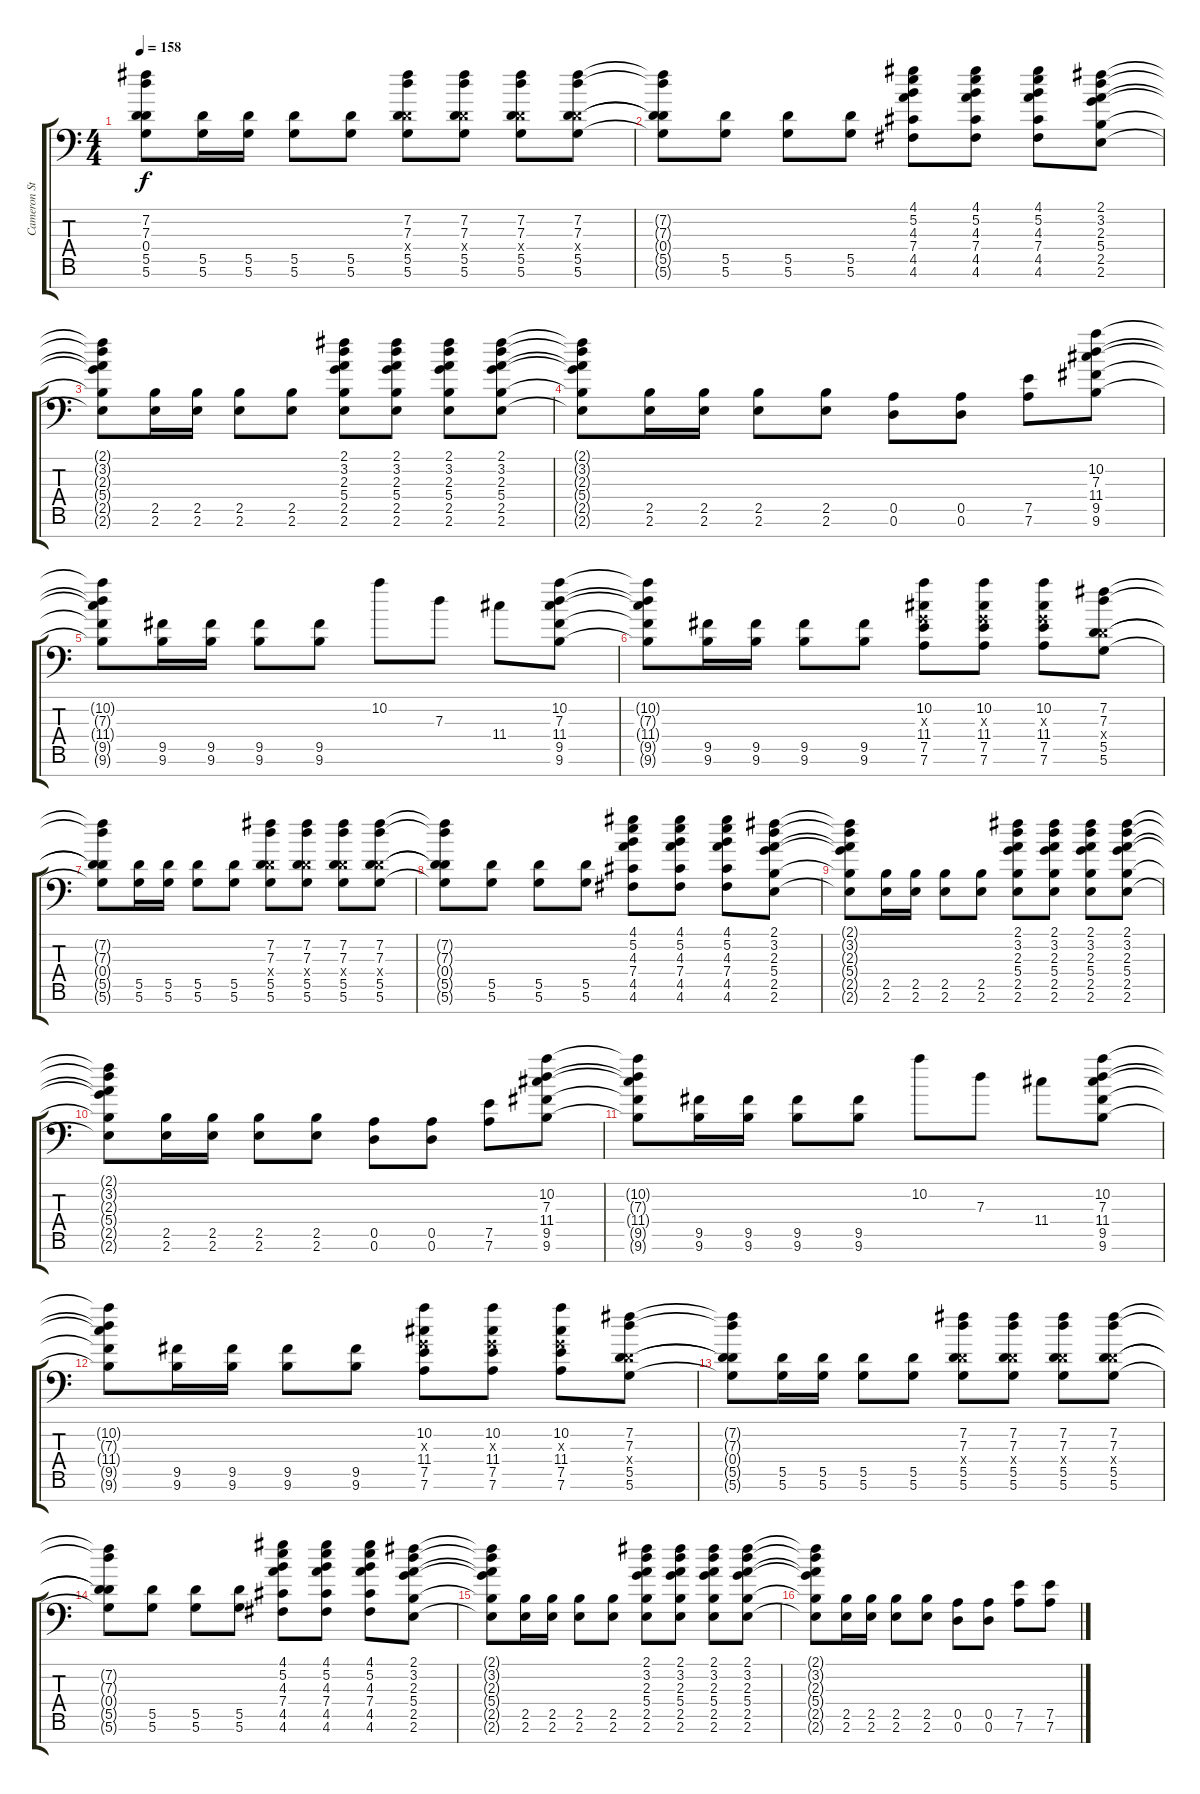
\track ("Cameron Stucky" "Cameron St") {instrument distortionguitar}
\staff {score tabs}
\tuning (E4 B3 G3 D3 A2 D2 A1) {hide}
\ts (4 4)
\tempo 158
\clef f4
\ks c
(7.2{t} 7.3{t} 0.4{t} 5.5{t} 5.6{t}).8{dy f} (5.5 5.6).16 (5.5 5.6).16 (5.5 5.6).8 (5.5 5.6).8 (7.2 7.3 0.4{x} 5.5 5.6).8 (7.2 7.3 0.4{x} 5.5 5.6).8 (7.2 7.3 0.4{x} 5.5 5.6).8 (7.2 7.3 0.4{x} 5.5 5.6).8 |
(7.2{t} 7.3{t} 0.4{t} 5.5{t} 5.6{t}).8 (5.5 5.6).8 (5.5 5.6).8 (5.5 5.6).8 (4.1 5.2 4.3 7.4 4.5 4.6).8 (4.1 5.2 4.3 7.4 4.5 4.6).8 (4.1 5.2 4.3 7.4 4.5 4.6).8 (2.1 3.2 2.3 5.4 2.5 2.6).8 |
(2.1{t} 3.2{t} 2.3{t} 5.4{t} 2.5{t} 2.6{t}).8 (2.5 2.6).16 (2.5 2.6).16 (2.5 2.6).8 (2.5 2.6).8 (2.1 3.2 2.3 5.4 2.5 2.6).8 (2.1 3.2 2.3 5.4 2.5 2.6).8 (2.1 3.2 2.3 5.4 2.5 2.6).8 (2.1 3.2 2.3 5.4 2.5 2.6).8 |
(2.1{t} 3.2{t} 2.3{t} 5.4{t} 2.5{t} 2.6{t}).8 (2.5 2.6).16 (2.5 2.6).16 (2.5 2.6).8 (2.5 2.6).8 (0.5 0.6).8 (0.5 0.6).8 (7.5 7.6).8 (10.2 7.3 11.4 9.5 9.6).8 |
(10.2{t} 7.3{t} 11.4{t} 9.5{t} 9.6{t}).8 (9.5 9.6).16 (9.5 9.6).16 (9.5 9.6).8 (9.5 9.6).8 10.2.8 7.3.8 11.4.8 (10.2 7.3 11.4 9.5 9.6).8 |
(10.2{t} 7.3{t} 11.4{t} 9.5{t} 9.6{t}).8 (9.5 9.6).16 (9.5 9.6).16 (9.5 9.6).8 (9.5 9.6).8 (10.2 0.3{x} 11.4 7.5 7.6).8 (10.2 0.3{x} 11.4 7.5 7.6).8 (10.2 0.3{x} 11.4 7.5 7.6).8 (7.2 7.3 0.4{x} 5.5 5.6).8 |
(7.2{t} 7.3{t} 0.4{t} 5.5{t} 5.6{t}).8 (5.5 5.6).16 (5.5 5.6).16 (5.5 5.6).8 (5.5 5.6).8 (7.2 7.3 0.4{x} 5.5 5.6).8 (7.2 7.3 0.4{x} 5.5 5.6).8 (7.2 7.3 0.4{x} 5.5 5.6).8 (7.2 7.3 0.4{x} 5.5 5.6).8 |
(7.2{t} 7.3{t} 0.4{t} 5.5{t} 5.6{t}).8 (5.5 5.6).8 (5.5 5.6).8 (5.5 5.6).8 (4.1 5.2 4.3 7.4 4.5 4.6).8 (4.1 5.2 4.3 7.4 4.5 4.6).8 (4.1 5.2 4.3 7.4 4.5 4.6).8 (2.1 3.2 2.3 5.4 2.5 2.6).8 |
(2.1{t} 3.2{t} 2.3{t} 5.4{t} 2.5{t} 2.6{t}).8 (2.5 2.6).16 (2.5 2.6).16 (2.5 2.6).8 (2.5 2.6).8 (2.1 3.2 2.3 5.4 2.5 2.6).8 (2.1 3.2 2.3 5.4 2.5 2.6).8 (2.1 3.2 2.3 5.4 2.5 2.6).8 (2.1 3.2 2.3 5.4 2.5 2.6).8 |
(2.1{t} 3.2{t} 2.3{t} 5.4{t} 2.5{t} 2.6{t}).8 (2.5 2.6).16 (2.5 2.6).16 (2.5 2.6).8 (2.5 2.6).8 (0.5 0.6).8 (0.5 0.6).8 (7.5 7.6).8 (10.2 7.3 11.4 9.5 9.6).8 |
(10.2{t} 7.3{t} 11.4{t} 9.5{t} 9.6{t}).8 (9.5 9.6).16 (9.5 9.6).16 (9.5 9.6).8 (9.5 9.6).8 10.2.8 7.3.8 11.4.8 (10.2 7.3 11.4 9.5 9.6).8 |
(10.2{t} 7.3{t} 11.4{t} 9.5{t} 9.6{t}).8 (9.5 9.6).16 (9.5 9.6).16 (9.5 9.6).8 (9.5 9.6).8 (10.2 0.3{x} 11.4 7.5 7.6).8 (10.2 0.3{x} 11.4 7.5 7.6).8 (10.2 0.3{x} 11.4 7.5 7.6).8 (7.2 7.3 0.4{x} 5.5 5.6).8 |
(7.2{t} 7.3{t} 0.4{t} 5.5{t} 5.6{t}).8 (5.5 5.6).16 (5.5 5.6).16 (5.5 5.6).8 (5.5 5.6).8 (7.2 7.3 0.4{x} 5.5 5.6).8 (7.2 7.3 0.4{x} 5.5 5.6).8 (7.2 7.3 0.4{x} 5.5 5.6).8 (7.2 7.3 0.4{x} 5.5 5.6).8 |
(7.2{t} 7.3{t} 0.4{t} 5.5{t} 5.6{t}).8 (5.5 5.6).8 (5.5 5.6).8 (5.5 5.6).8 (4.1 5.2 4.3 7.4 4.5 4.6).8 (4.1 5.2 4.3 7.4 4.5 4.6).8 (4.1 5.2 4.3 7.4 4.5 4.6).8 (2.1 3.2 2.3 5.4 2.5 2.6).8 |
(2.1{t} 3.2{t} 2.3{t} 5.4{t} 2.5{t} 2.6{t}).8 (2.5 2.6).16 (2.5 2.6).16 (2.5 2.6).8 (2.5 2.6).8 (2.1 3.2 2.3 5.4 2.5 2.6).8 (2.1 3.2 2.3 5.4 2.5 2.6).8 (2.1 3.2 2.3 5.4 2.5 2.6).8 (2.1 3.2 2.3 5.4 2.5 2.6).8 |
(2.1{t} 3.2{t} 2.3{t} 5.4{t} 2.5{t} 2.6{t}).8 (2.5 2.6).16 (2.5 2.6).16 (2.5 2.6).8 (2.5 2.6).8 (0.5 0.6).8 (0.5 0.6).8 (7.5 7.6).8 (7.5 7.6).8
